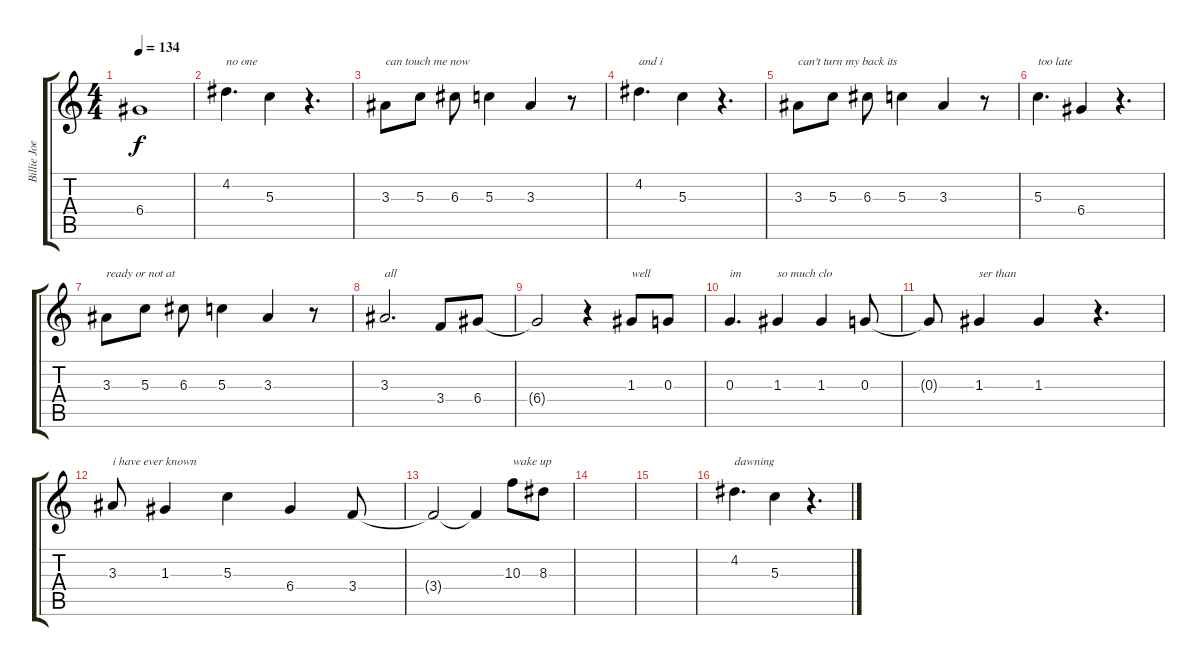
\track ("Billie Joe(voice)" "Billie Joe") {instrument distortionguitar}
\staff {score tabs}
\tuning (E4 B3 G3 D3 A2 E2) {hide}
\ts (4 4)
\tempo 134
\clef g2
\ks c
6.4{t}.1{dy f} |
4.2.4{d txt "no one"} 5.3.4 r.4{d} |
3.3.8{txt "can touch me now"} 5.3.8 6.3.8 5.3.4 3.3.4 r.8 |
4.2.4{d txt "and i"} 5.3.4 r.4{d} |
3.3.8{txt "can't turn my back its"} 5.3.8 6.3.8 5.3.4 3.3.4 r.8 |
5.3.4{d txt "too late"} 6.4.4 r.4{d} |
3.3.8{txt "ready or not at"} 5.3.8 6.3.8 5.3.4 3.3.4 r.8 |
3.3.2{d txt "all"} 3.4.8 6.4.8 |
6.4{t}.2 r.4 1.3.8{txt "well"} 0.3.8 |
0.3.4{d txt "im"} 1.3.4{txt "so much clo "} 1.3.4 0.3.8 |
0.3{t}.8 1.3.4{txt "ser than"} 1.3.4 r.4{d} |
3.3.8{txt "i have ever known"} 1.3.4 5.3.4 6.4.4 3.4.8 |
3.4{t}.2 3.4{t}.4 10.3.8{txt "wake up"} 8.3.8 |
|
|
4.2.4{d txt "dawning"} 5.3.4 r.4{d}
